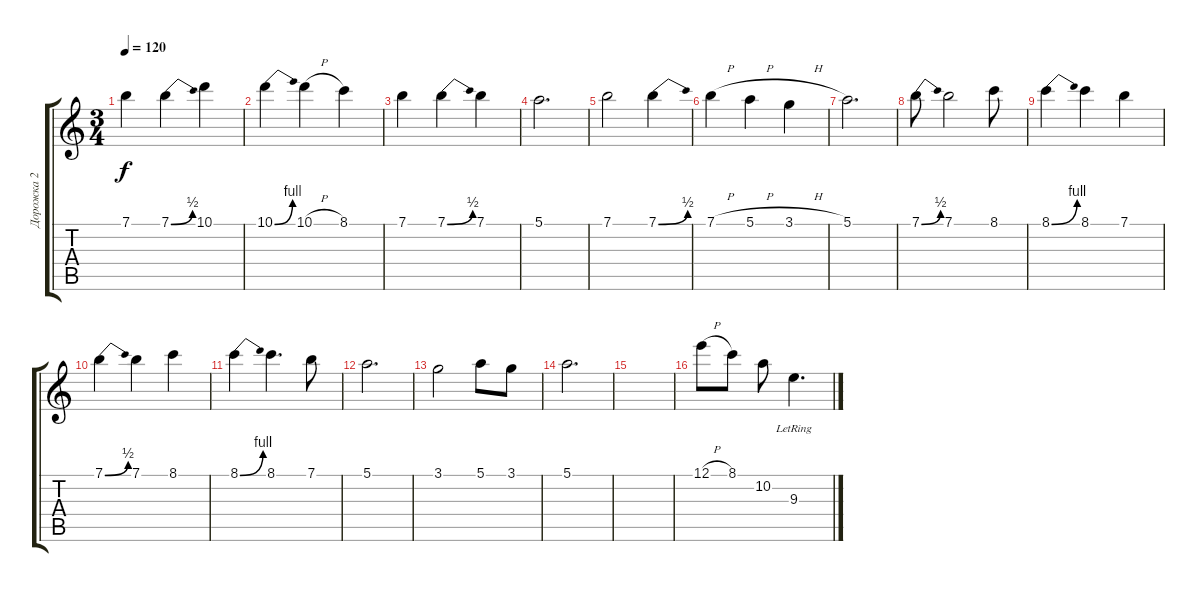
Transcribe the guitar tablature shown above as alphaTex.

\track ("Дорожка 2" "Дорожка 2") {instrument acousticguitarsteel}
\staff {score tabs}
\tuning (E4 B3 G3 D3 A2 E2) {hide}
\ts (3 4)
\tempo 120
\clef g2
\ks c
7.1.4{dy f} 7.1{be (bend 0 0 60 2)}.4 10.1.4 |
10.1{be (bend 0 0 60 4)}.4 10.1{h}.4 8.1.4 |
7.1.4 7.1{be (bend 0 0 60 2)}.4 7.1.4 |
5.1.2{d} |
7.1.2 7.1{be (bend 0 0 60 2)}.4 |
7.1{h}.4 5.1{h}.4 3.1{h}.4 |
5.1.2{d} |
7.1{be (bend 0 0 60 2)}.8 7.1.2 8.1.8 |
8.1{be (bend 0 0 60 4)}.4 8.1.4 7.1.4 |
7.1{be (bend 0 0 60 2)}.4 7.1.4 8.1.4 |
8.1{be (bend 0 0 60 4)}.4 8.1.4{d} 7.1.8 |
5.1.2{d} |
3.1.2 5.1.8 3.1.8 |
5.1.2{d} |
|
12.1{h}.8 8.1.8 10.2.8 9.3{lr}.4{d}
